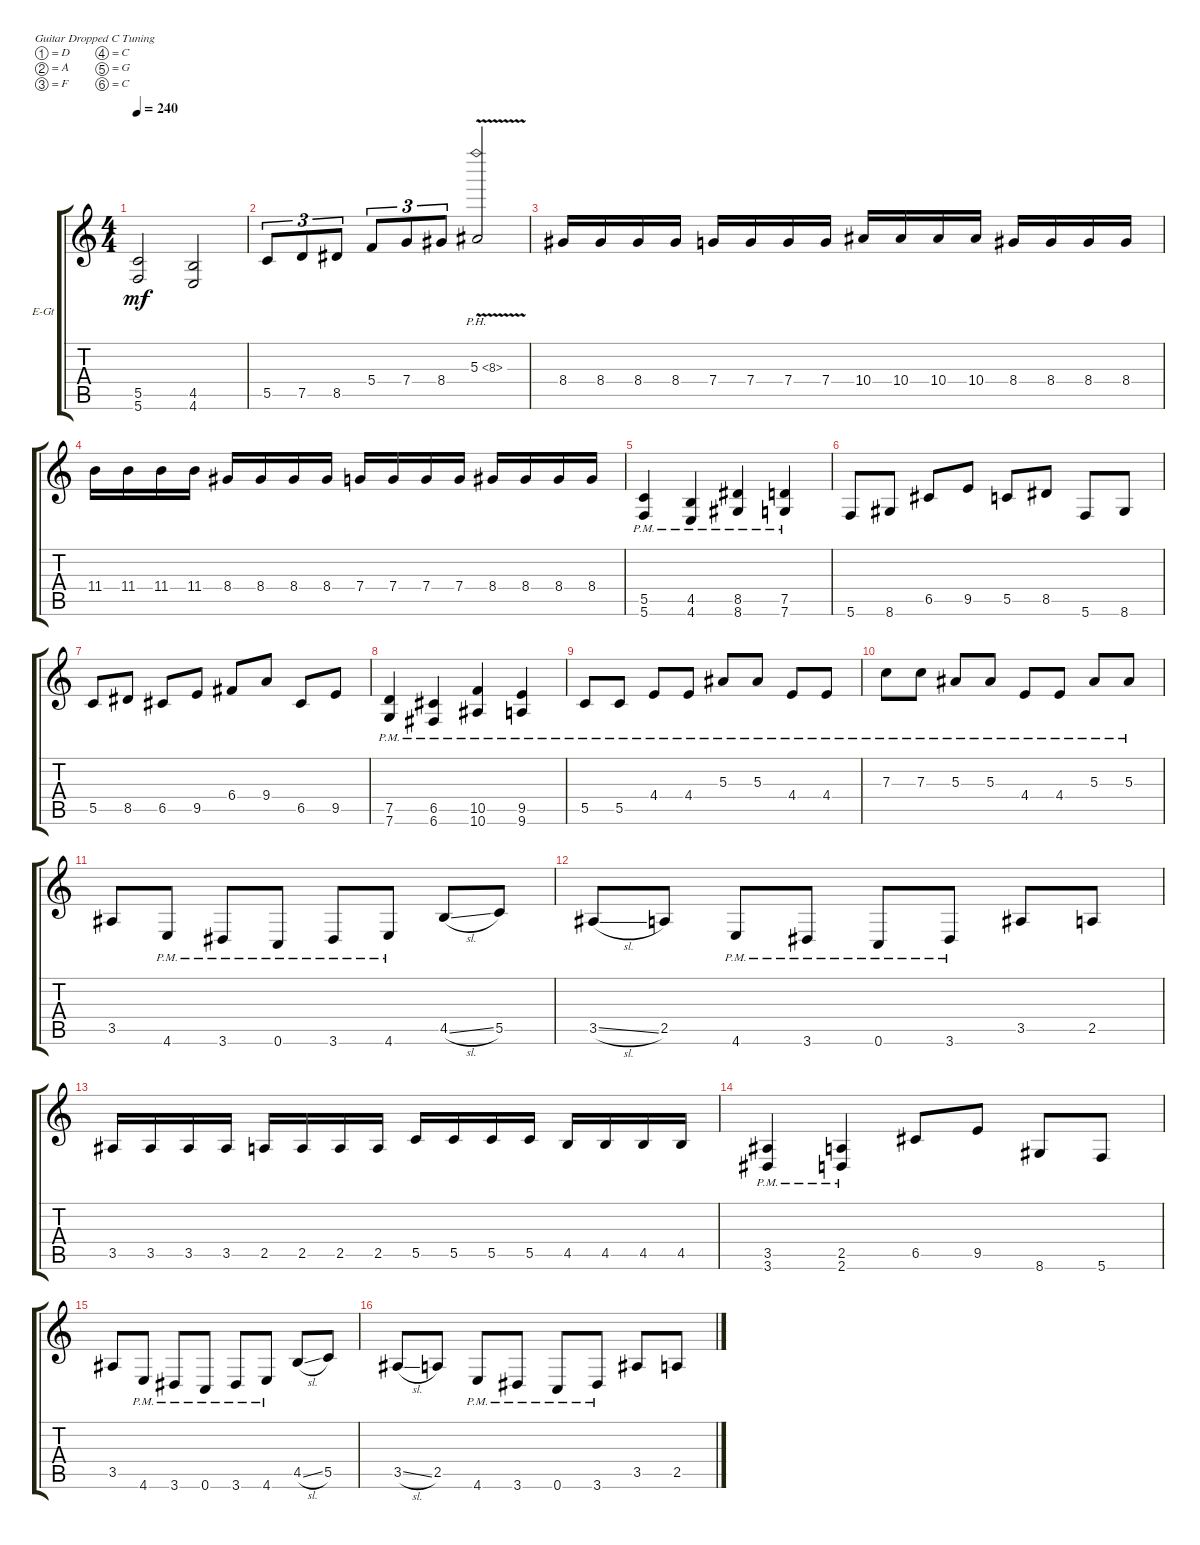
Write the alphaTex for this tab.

\defaultSystemsLayout 4
\bracketExtendMode groupsimilarinstruments
\firstSystemTrackNameOrientation horizontal
\otherSystemsTrackNameOrientation horizontal
\track ("Electric Guitar" "E-Gt") {instrument overdrivenguitar}
\staff {score tabs}
\tuning (D4 A3 F3 C3 G2 C2)
\ts (4 4)
\tempo 240
\clef g2
\ks c
(5.6 5.5).2{dy mf} (4.6 4.5).2 |
5.5.8{tu (3 2)} 7.5.8{tu (3 2)} 8.5.8{tu (3 2)} 5.4.8{tu (3 2)} 7.4.8{tu (3 2)} 8.4.8{tu (3 2)} 5.3{ph 3 v}.2 |
8.4.16 8.4.16 8.4.16 8.4.16 7.4.16 7.4.16 7.4.16 7.4.16 10.4.16 10.4.16 10.4.16 10.4.16 8.4.16 8.4.16 8.4.16 8.4.16 |
11.4.16 11.4.16 11.4.16 11.4.16 8.4.16 8.4.16 8.4.16 8.4.16 7.4.16 7.4.16 7.4.16 7.4.16 8.4.16 8.4.16 8.4.16 8.4.16 |
(5.6{pm} 5.5{pm}).4 (4.6{pm} 4.5{pm}).4 (8.6{pm} 8.5{pm}).4 (7.6{pm} 7.5{pm}).4 |
5.6.8 8.6.8 6.5.8 9.5.8 5.5.8 8.5.8 5.6.8 8.6.8 |
5.5.8 8.5.8 6.5.8 9.5.8 6.4.8 9.4.8 6.5.8 9.5.8 |
(7.6{pm} 7.5{pm}).4 (6.6{pm} 6.5{pm}).4 (10.6{pm} 10.5{pm}).4 (9.6{pm} 9.5{pm}).4 |
5.5{pm}.8 5.5{pm}.8 4.4{pm}.8 4.4{pm}.8 5.3{pm}.8 5.3{pm}.8 4.4{pm}.8 4.4{pm}.8 |
7.3{pm}.8 7.3{pm}.8 5.3{pm}.8 5.3{pm}.8 4.4{pm}.8 4.4{pm}.8 5.3{pm}.8 5.3{pm}.8 |
3.5.8 4.6{pm}.8 3.6{pm}.8 0.6{pm}.8 3.6{pm}.8 4.6{pm}.8 4.5{sl}.8 5.5.8 |
3.5{sl}.8 2.5.8 4.6{pm}.8 3.6{pm}.8 0.6{pm}.8 3.6{pm}.8 3.5.8 2.5.8 |
3.5.16 3.5.16 3.5.16 3.5.16 2.5.16 2.5.16 2.5.16 2.5.16 5.5.16 5.5.16 5.5.16 5.5.16 4.5.16 4.5.16 4.5.16 4.5.16 |
(3.6{pm} 3.5{pm}).4 (2.6{pm} 2.5{pm}).4 6.5.8 9.5.8 8.6.8 5.6.8 |
3.5.8 4.6{pm}.8 3.6{pm}.8 0.6{pm}.8 3.6{pm}.8 4.6{pm}.8 4.5{sl}.8 5.5.8 |
3.5{sl}.8 2.5.8 4.6{pm}.8 3.6{pm}.8 0.6{pm}.8 3.6{pm}.8 3.5.8 2.5.8
